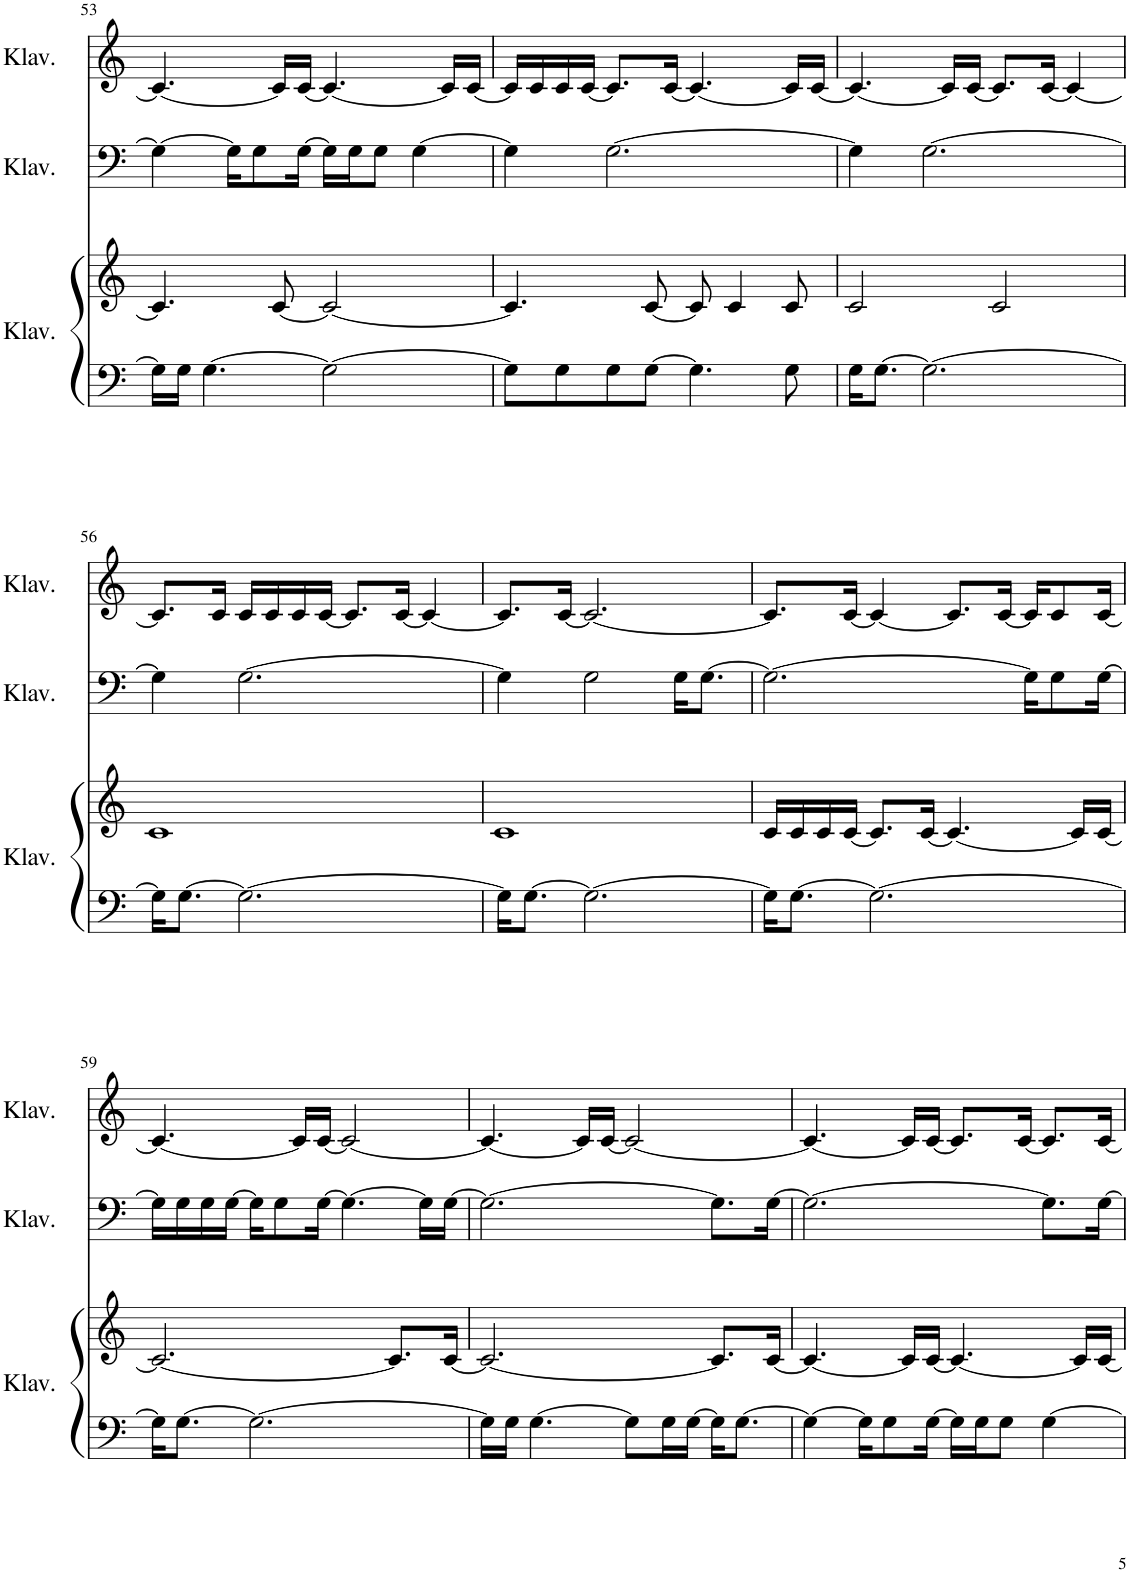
**kern	**kern	**kern	**kern
*part3	*part3	*part2	*part1
*staff4	*staff3	*staff2	*staff1
*I"Klavier	*	*I"Klavier	*I"Klavier
*I'Klav.	*	*I'Klav.	*I'Klav.
!!LO:PB:g=z
*clefF4	*clefG2	*clefF4	*clefG2
*k[]	*k[]	*k[]	*k[]
*M4/4	*M4/4	*M4/4	*M4/4
=53	=53	=53	=53
16G\LL]	4.c/]	4G\_	4.c/_
16G\JJ	.	.	.
[4.G\	.	.	.
.	.	16G\KL]	.
.	.	8G\	.
.	[8c/	.	16c/LL]
.	.	[16G\Jk	[16c/JJ
2G\_	2c/_	16G\LL]	4.c/_
.	.	16G\J	.
.	.	8G\J	.
.	.	[4G\	.
.	.	.	16c/LL]
.	.	.	[16c/JJ
=54	=54	=54	=54
8G\L]	4.c/]	4G\]	16c/LL]
.	.	.	16c/
8G\	.	.	16c/
.	.	.	[16c/JJ
8G\	.	[2.G\	8.c/L]
[8G\J	[8c/	.	.
.	.	.	[16c/Jk
4.G\]	8c/]	.	4.c/_
.	4c/	.	.
8G\	8c/	.	16c/LL]
.	.	.	[16c/JJ
=55	=55	=55	=55
16G\KL	2c/	4G\]	4.c/_
[8.G\J	.	.	.
2.G\_	.	[2.G\	.
.	.	.	16c/LL]
.	.	.	[16c/JJ
.	2c/	.	8.c/L]
.	.	.	[16c/Jk
.	.	.	4c/_
!!LO:LB:g=z
=56	=56	=56	=56
16G\KL]	1c	4G\]	8.c/L]
[8.G\J	.	.	.
.	.	.	16c/Jk
2.G\_	.	[2.G\	16c/LL
.	.	.	16c/
.	.	.	16c/
.	.	.	[16c/JJ
.	.	.	8.c/L]
.	.	.	[16c/Jk
.	.	.	4c/_
=57	=57	=57	=57
16G\KL]	1c	4G\]	8.c/L]
[8.G\J	.	.	.
.	.	.	[16c/Jk
2.G\_	.	2G\	2.c/_
.	.	16G\KL	.
.	.	[8.G\J	.
=58	=58	=58	=58
16G\KL]	16c/LL	2.G\_	8.c/L]
[8.G\J	16c/	.	.
.	16c/	.	.
.	[16c/JJ	.	[16c/Jk
2.G\_	8.c/L]	.	4c/_
.	[16c/Jk	.	.
.	4.c/_	.	8.c/L]
.	.	.	[16c/Jk
.	.	16G\KL]	16c/KL]
.	.	8G\	8c/
.	16c/LL]	.	.
.	[16c/JJ	[16G\Jk	[16c/Jk
!!LO:LB:g=z
=59	=59	=59	=59
16G\KL]	2.c/_	16G\LL]	4.c/_
[8.G\J	.	16G\	.
.	.	16G\	.
.	.	[16G\JJ	.
2.G\_	.	16G\KL]	.
.	.	8G\	.
.	.	.	16c/LL]
.	.	[16G\Jk	[16c/JJ
.	.	4.G\_	2c/_
.	8.c/L]	.	.
.	.	16G\LL]	.
.	[16c/Jk	[16G\JJ	.
=60	=60	=60	=60
16G\LL]	2.c/_	2.G\_	4.c/_
16G\JJ	.	.	.
[4.G\	.	.	.
.	.	.	16c/LL]
.	.	.	[16c/JJ
8G\L]	.	.	2c/_
16G\L	.	.	.
[16G\JJ	.	.	.
16G\KL]	8.c/L]	8.G\L]	.
[8.G\J	.	.	.
.	[16c/Jk	[16G\Jk	.
=61	=61	=61	=61
4G\_	4.c/_	2.G\_	4.c/_
16G\KL]	.	.	.
8G\	.	.	.
.	16c/LL]	.	16c/LL]
[16G\Jk	[16c/JJ	.	[16c/JJ
16G\LL]	4.c/_	.	8.c/L]
16G\J	.	.	.
8G\J	.	.	.
.	.	.	[16c/Jk
[4G\	.	8.G\L]	8.c/L]
.	16c/LL]	.	.
.	[16c/JJ	[16G\Jk	[16c/Jk
=	=	=	=
*-	*-	*-	*-
